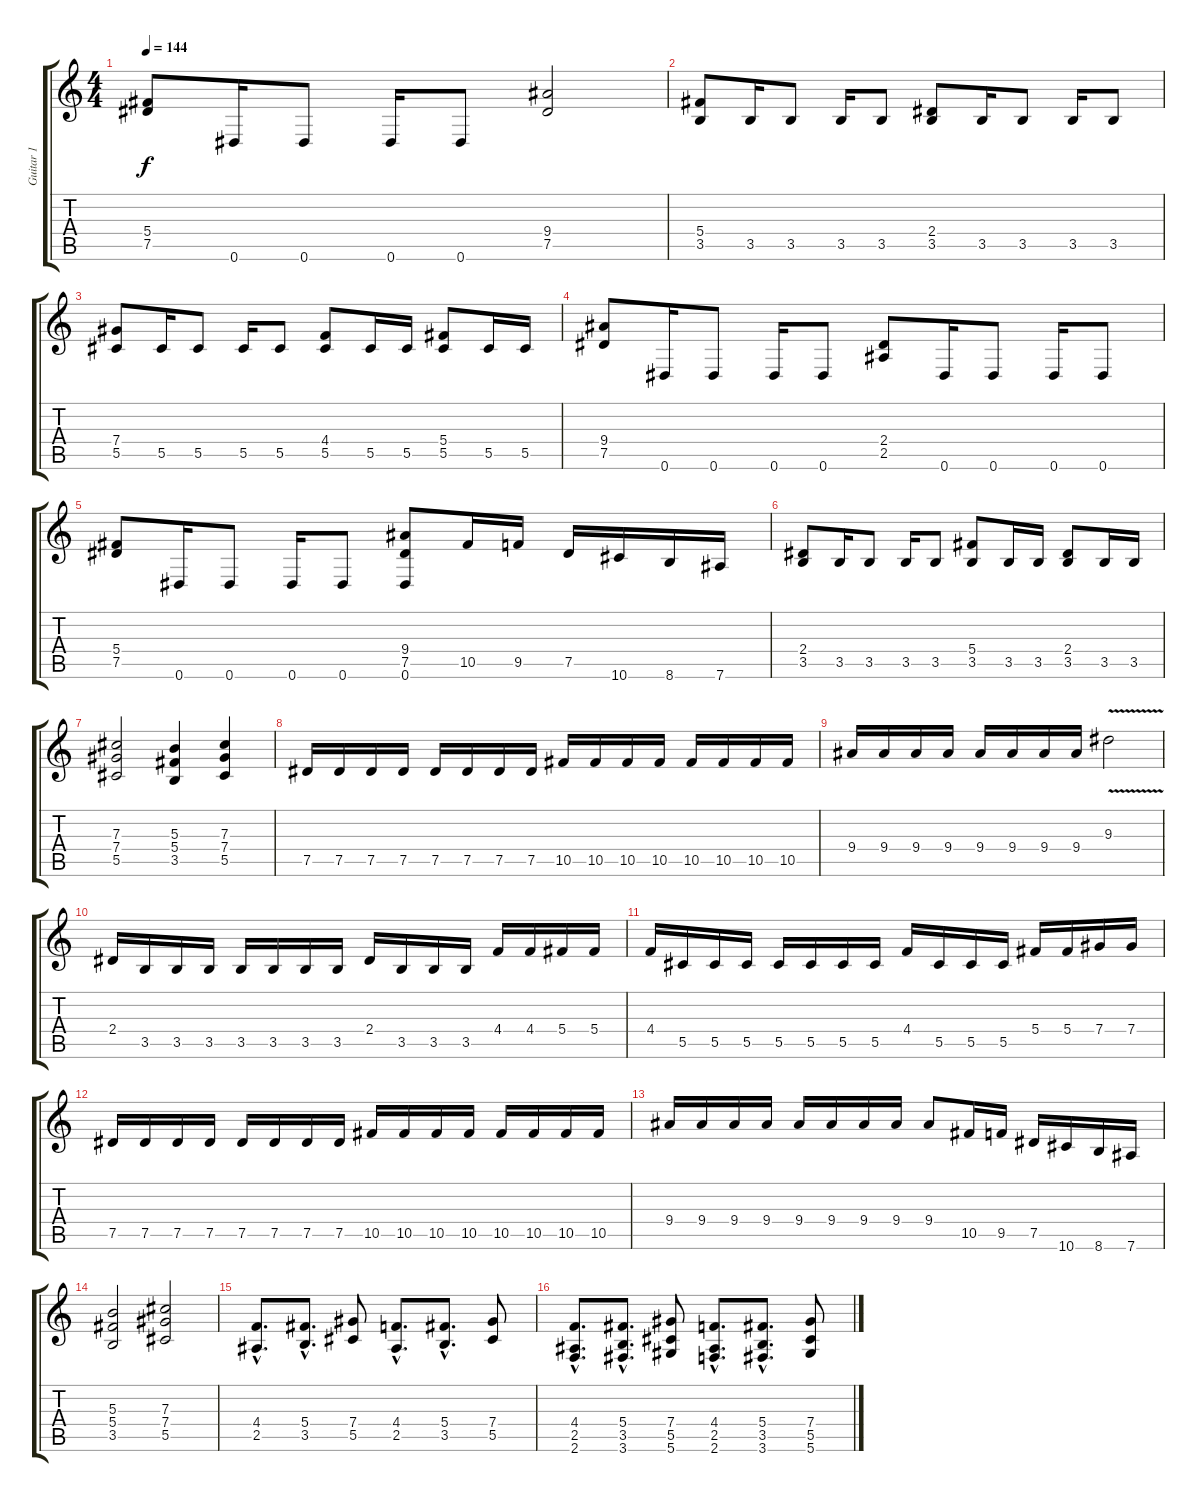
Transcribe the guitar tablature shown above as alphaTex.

\track ("Guitar 1" "Guitar 1") {instrument distortionguitar}
\staff {score tabs}
\tuning (Eb4 Bb3 Gb3 Db3 Ab2 Eb2) {hide}
\ts (4 4)
\tempo 144
\clef g2
\ks c
(5.4 7.5).8{dy f} 0.6.16 0.6.8 0.6.16 0.6.8 (9.4 7.5).2 |
(5.4 3.5).8 3.5.16 3.5.8 3.5.16 3.5.8 (2.4 3.5).8 3.5.16 3.5.8 3.5.16 3.5.8 |
(7.4 5.5).8 5.5.16 5.5.8 5.5.16 5.5.8 (4.4 5.5).8 5.5.16 5.5.16 (5.4 5.5).8 5.5.16 5.5.16 |
(9.4 7.5).8 0.6.16 0.6.8 0.6.16 0.6.8 (2.4 2.5).8 0.6.16 0.6.8 0.6.16 0.6.8 |
(5.4 7.5).8 0.6.16 0.6.8 0.6.16 0.6.8 (9.4 7.5 0.6).8 10.5.16 9.5.16 7.5.16 10.6.16 8.6.16 7.6.16 |
(2.4 3.5).8 3.5.16 3.5.8 3.5.16 3.5.8 (5.4 3.5).8 3.5.16 3.5.16 (2.4 3.5).8 3.5.16 3.5.16 |
(7.3 7.4 5.5).2 (5.3 5.4 3.5).4 (7.3 7.4 5.5).4 |
7.5.16 7.5.16 7.5.16 7.5.16 7.5.16 7.5.16 7.5.16 7.5.16 10.5.16 10.5.16 10.5.16 10.5.16 10.5.16 10.5.16 10.5.16 10.5.16 |
9.4.16 9.4.16 9.4.16 9.4.16 9.4.16 9.4.16 9.4.16 9.4.16 9.3{v}.2 |
2.4.16 3.5.16 3.5.16 3.5.16 3.5.16 3.5.16 3.5.16 3.5.16 2.4.16 3.5.16 3.5.16 3.5.16 4.4.16 4.4.16 5.4.16 5.4.16 |
4.4.16 5.5.16 5.5.16 5.5.16 5.5.16 5.5.16 5.5.16 5.5.16 4.4.16 5.5.16 5.5.16 5.5.16 5.4.16 5.4.16 7.4.16 7.4.16 |
7.5.16 7.5.16 7.5.16 7.5.16 7.5.16 7.5.16 7.5.16 7.5.16 10.5.16 10.5.16 10.5.16 10.5.16 10.5.16 10.5.16 10.5.16 10.5.16 |
9.4.16 9.4.16 9.4.16 9.4.16 9.4.16 9.4.16 9.4.16 9.4.16 9.4.8 10.5.16 9.5.16 7.5.16 10.6.16 8.6.16 7.6.16 |
(5.3 5.4 3.5).2 (7.3 7.4 5.5).2 |
(4.4{hac} 2.5{hac}).8{d} (5.4{hac} 3.5{hac}).8{d} (7.4 5.5).8 (4.4{hac} 2.5{hac}).8{d} (5.4{hac} 3.5{hac}).8{d} (7.4 5.5).8 |
(4.4{hac} 2.5{hac} 2.6{hac}).8{d} (5.4{hac} 3.5{hac} 3.6{hac}).8{d} (7.4 5.5 5.6).8 (4.4{hac} 2.5{hac} 2.6{hac}).8{d} (5.4{hac} 3.5{hac} 3.6{hac}).8{d} (7.4 5.5 5.6).8
